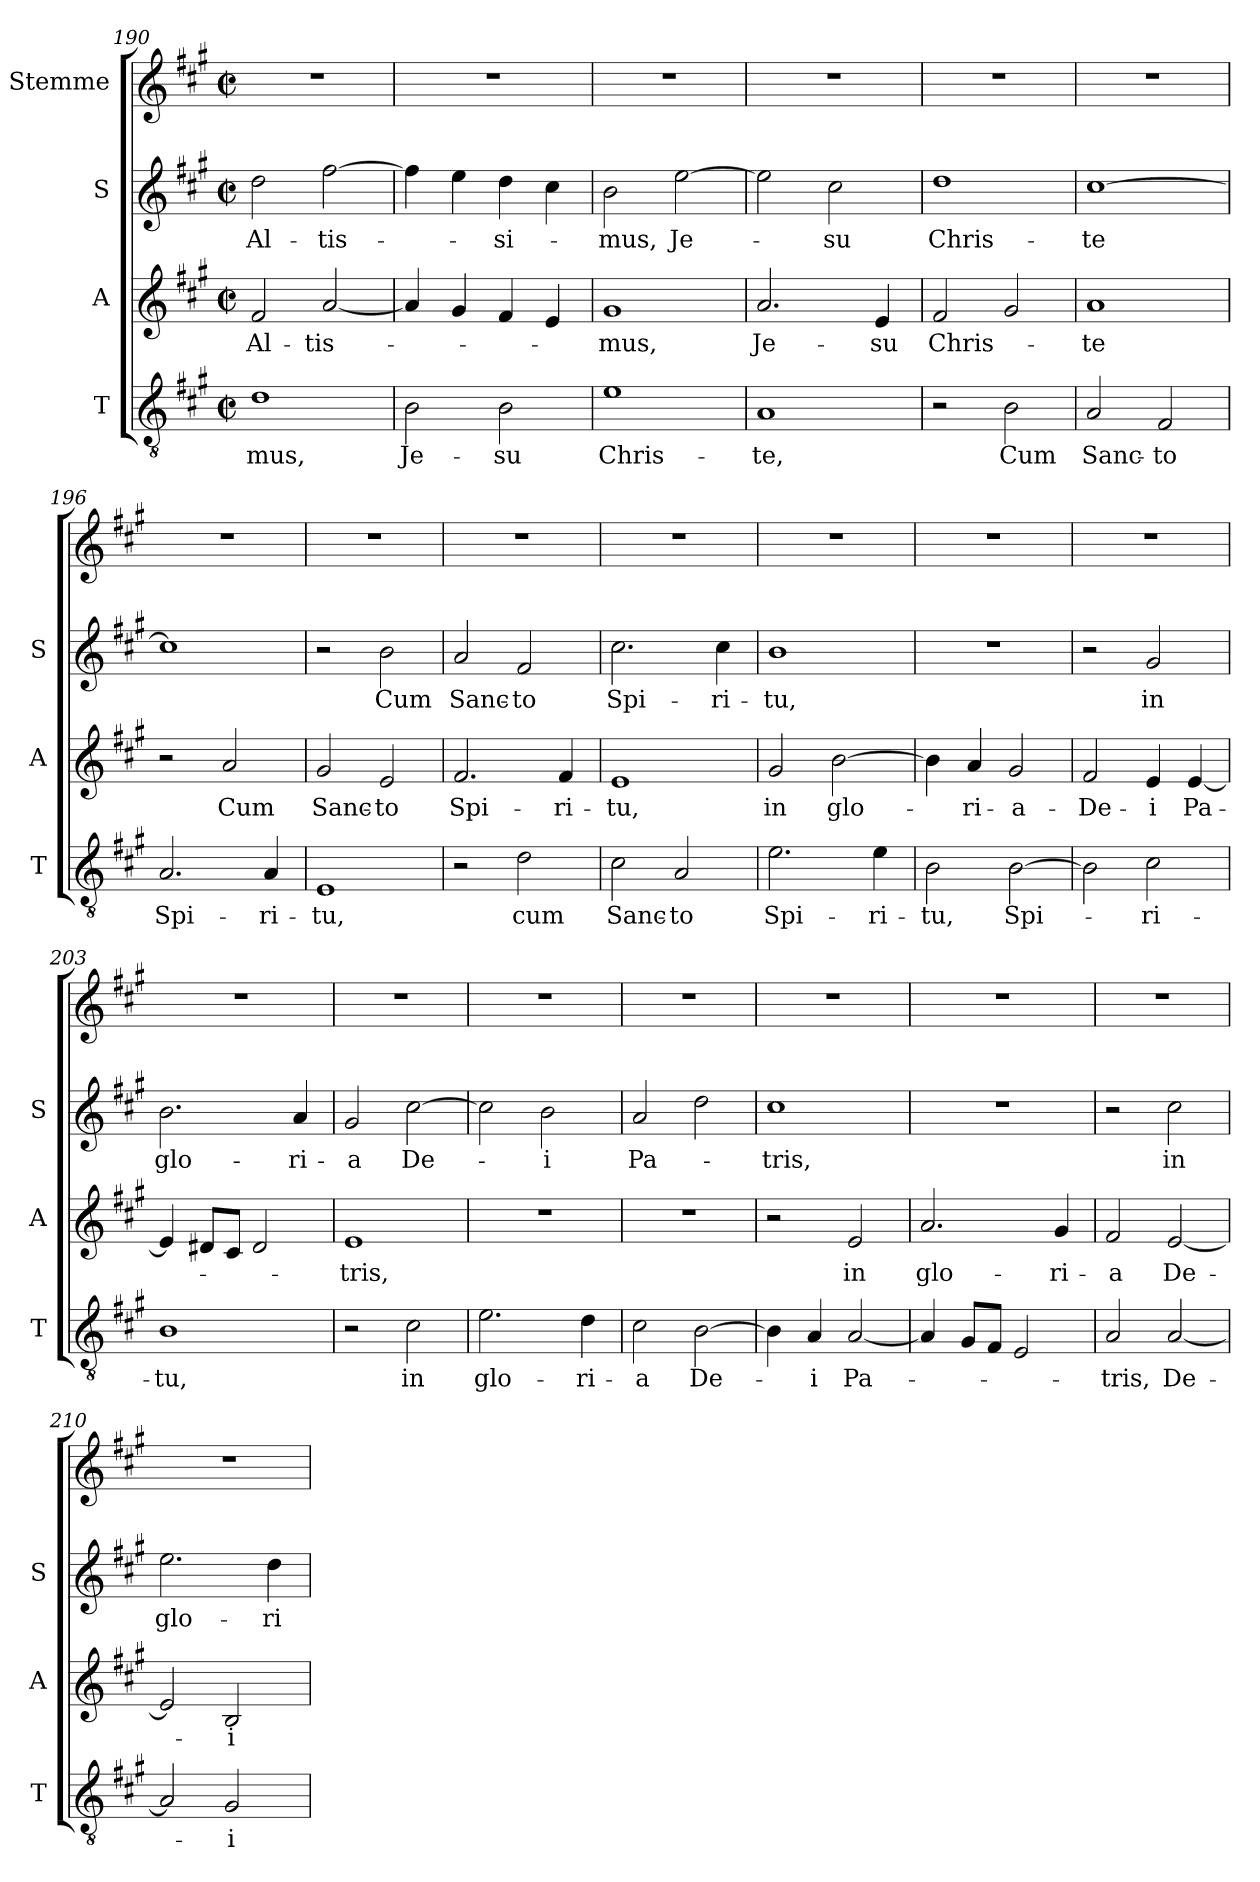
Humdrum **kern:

**kern	**text	**kern	**text	**kern	**text	**kern
*part4	*part4	*part3	*part3	*part2	*part2	*part1
*staff4	*staff4	*staff3	*staff3	*staff2	*staff2	*staff1
*I"T	*	*I"A	*	*I"S	*	*I"Stemme
*I'T	*	*I'A	*	*I'S	*	*
*clefGv2	*	*clefG2	*	*clefG2	*	*clefG2
*k[f#c#g#]	*	*k[f#c#g#]	*	*k[f#c#g#]	*	*k[f#c#g#]
*M2/2	*	*M2/2	*	*M2/2	*	*M2/2
*met(c|)	*	*met(c|)	*	*met(c|)	*	*met(c|)
=190	=190	=190	=190	=190	=190	=190
!	!LO:LY:b	!	!LO:LY:b	!	!LO:LY:b	!
1d	-mus,	2f#/	Al-	2dd\	Al-	1r
!	!	!	!LO:LY:b	!	!LO:LY:b	!
.	.	[2a/	-tis-	[2ff#\	-tis-	.
=191	=191	=191	=191	=191	=191	=191
!	!LO:LY:b	!	!	!	!	!
2B\	Je-	4a/]	.	4ff#\]	.	1r
.	.	4g#/	.	4ee\	.	.
!	!LO:LY:b	!	!	!	!LO:LY:b	!
2B\	-su	4f#/	.	4dd\	-si-	.
.	.	4e/	.	4cc#\	.	.
=192	=192	=192	=192	=192	=192	=192
!	!LO:LY:b	!	!LO:LY:b	!	!LO:LY:b	!
1e	Chris-	1g#	-mus,	2b\	-mus,	1r
!	!	!	!	!	!LO:LY:b	!
.	.	.	.	[2ee\	Je-	.
=193	=193	=193	=193	=193	=193	=193
!	!LO:LY:b	!	!LO:LY:b	!	!	!
1A	-te,	2.a/	Je-	2ee\]	.	1r
!	!	!	!	!	!LO:LY:b	!
.	.	.	.	2cc#\	-su	.
!	!	!	!LO:LY:b	!	!	!
.	.	4e/	-su	.	.	.
!!LO:PB:g=z
=194	=194	=194	=194	=194	=194	=194
!	!	!	!LO:LY:b	!	!LO:LY:b	!
2r	.	2f#/	Chris-	1dd	Chris-	1r
!	!LO:LY:b	!	!	!	!	!
2B\	Cum	2g#/	.	.	.	.
=195	=195	=195	=195	=195	=195	=195
!	!LO:LY:b	!	!LO:LY:b	!	!LO:LY:b	!
2A/	Sanc-	1a	-te	[1cc#	-te	1r
!	!LO:LY:b	!	!	!	!	!
2F#/	-to	.	.	.	.	.
=196	=196	=196	=196	=196	=196	=196
!	!LO:LY:b	!	!	!	!	!
2.A/	Spi-	2r	.	1cc#]	.	1r
!	!	!	!LO:LY:b	!	!	!
.	.	2a/	Cum	.	.	.
!	!LO:LY:b	!	!	!	!	!
4A/	-ri-	.	.	.	.	.
=197	=197	=197	=197	=197	=197	=197
!	!LO:LY:b	!	!LO:LY:b	!	!	!
1E	-tu,	2g#/	Sanc-	2r	.	1r
!	!	!	!LO:LY:b	!	!LO:LY:b	!
.	.	2e/	-to	2b\	Cum	.
=198	=198	=198	=198	=198	=198	=198
!	!	!	!LO:LY:b	!	!LO:LY:b	!
2r	.	2.f#/	Spi-	2a/	Sanc-	1r
!	!LO:LY:b	!	!	!	!LO:LY:b	!
2d\	cum	.	.	2f#/	-to	.
!	!	!	!LO:LY:b	!	!	!
.	.	4f#/	-ri-	.	.	.
=199	=199	=199	=199	=199	=199	=199
!	!LO:LY:b	!	!LO:LY:b	!	!LO:LY:b	!
2c#\	Sanc-	1e	-tu,	2.cc#\	Spi-	1r
!	!LO:LY:b	!	!	!	!	!
2A/	-to	.	.	.	.	.
!	!	!	!	!	!LO:LY:b	!
.	.	.	.	4cc#\	-ri-	.
=200	=200	=200	=200	=200	=200	=200
!	!LO:LY:b	!	!LO:LY:b	!	!LO:LY:b	!
2.e\	Spi-	2g#/	in	1b	-tu,	1r
!	!	!	!LO:LY:b	!	!	!
.	.	[2b\	glo-	.	.	.
!	!LO:LY:b	!	!	!	!	!
4e\	-ri-	.	.	.	.	.
!!LO:LB:g=z
=201	=201	=201	=201	=201	=201	=201
!	!LO:LY:b	!	!	!	!	!
2B\	-tu,	4b\]	.	1r	.	1r
!	!	!	!LO:LY:b	!	!	!
.	.	4a/	-ri-	.	.	.
!	!LO:LY:b	!	!LO:LY:b	!	!	!
[2B\	Spi-	2g#/	-a-	.	.	.
=202	=202	=202	=202	=202	=202	=202
!	!	!	!LO:LY:b	!	!	!
2B\]	.	2f#/	-De-	2r	.	1r
!	!LO:LY:b	!	!LO:LY:b	!	!LO:LY:b	!
2c#\	-ri-	4e/	-i	2g#/	in	.
!	!	!	!LO:LY:b	!	!	!
.	.	[4e/	Pa-	.	.	.
=203	=203	=203	=203	=203	=203	=203
!	!LO:LY:b	!	!	!	!LO:LY:b	!
1B	-tu,	4e/]	.	2.b\	glo-	1r
.	.	8d#X/L	.	.	.	.
.	.	8c#/J	.	.	.	.
.	.	2d#/	.	.	.	.
!	!	!	!	!	!LO:LY:b	!
.	.	.	.	4a/	-ri-	.
=204	=204	=204	=204	=204	=204	=204
!	!	!	!LO:LY:b	!	!LO:LY:b	!
2r	.	1e	-tris,	2g#/	-a	1r
!	!LO:LY:b	!	!	!	!LO:LY:b	!
2c#\	in	.	.	[2cc#\	De-	.
=205	=205	=205	=205	=205	=205	=205
!	!LO:LY:b	!	!	!	!	!
2.e\	glo-	1r	.	2cc#\]	.	1r
!	!	!	!	!	!LO:LY:b	!
.	.	.	.	2b\	-i	.
!	!LO:LY:b	!	!	!	!	!
4d\	-ri-	.	.	.	.	.
=206	=206	=206	=206	=206	=206	=206
!	!LO:LY:b	!	!	!	!LO:LY:b	!
2c#\	-a	1r	.	2a/	Pa-	1r
!	!LO:LY:b	!	!	!	!	!
[2B\	De-	.	.	2dd\	.	.
=207	=207	=207	=207	=207	=207	=207
!	!	!	!	!	!LO:LY:b	!
4B\]	.	2r	.	1cc#	-tris,	1r
!	!LO:LY:b	!	!	!	!	!
4A/	-i	.	.	.	.	.
!	!LO:LY:b	!	!LO:LY:b	!	!	!
[2A/	Pa-	2e/	in	.	.	.
!!LO:LB:g=z
=208	=208	=208	=208	=208	=208	=208
!	!	!	!LO:LY:b	!	!	!
4A/]	.	2.a/	glo-	1r	.	1r
8G#/L	.	.	.	.	.	.
8F#/J	.	.	.	.	.	.
2E/	.	.	.	.	.	.
!	!	!	!LO:LY:b	!	!	!
.	.	4g#/	-ri-	.	.	.
=209	=209	=209	=209	=209	=209	=209
!	!LO:LY:b	!	!LO:LY:b	!	!	!
2A/	-tris,	2f#/	-a	2r	.	1r
!	!LO:LY:b	!	!LO:LY:b	!	!LO:LY:b	!
[2A/	De-	[2e/	De-	2cc#\	in	.
=210	=210	=210	=210	=210	=210	=210
!	!	!	!	!	!LO:LY:b	!
2A/]	.	2e/]	.	2.ee\	glo-	1r
!	!LO:LY:b	!	!LO:LY:b	!	!	!
2G#/	-i	2B/	-i	.	.	.
!	!	!	!	!	!LO:LY:b	!
.	.	.	.	4dd\	-ri-	.
=	=	=	=	=	=	=
*-	*-	*-	*-	*-	*-	*-
